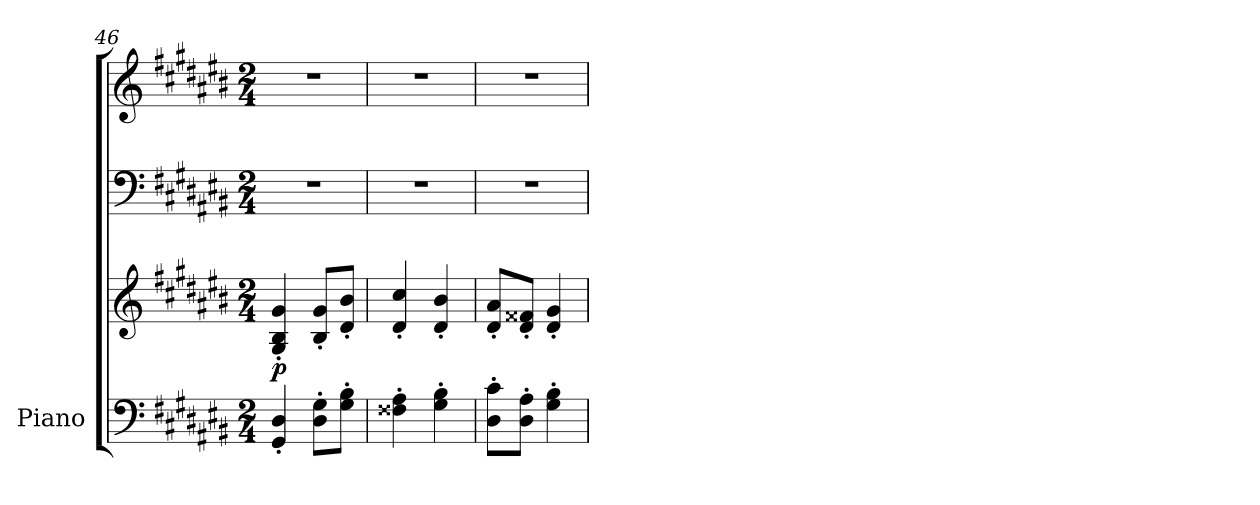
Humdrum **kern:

**kern	**kern	**kern	**kern	**dynam
*part1	*part1	*part1	*part1	*part1
*staff4	*staff3	*staff2	*staff1	*staff1/2/3/4
*I"Piano	*	*	*	*
*I'Pno.	*	*	*	*
*clefF4	*clefG2	*clefF4	*clefG2	*
*k[f#c#g#d#a#e#b#]	*k[f#c#g#d#a#e#b#]	*k[f#c#g#d#a#e#b#]	*k[f#c#g#d#a#e#b#]	*
*M2/4	*M2/4	*M2/4	*M2/4	*
=46	=46	=46	=46	=46
!	!	!	!	!LO:DY:b=3
4GG#/' 4D#/'	4G#/' 4B#/' 4g#/'	2r	2r	p
8D#\' 8G#\'L	8B#/' 8g#/'L	.	.	.
8G#\' 8B#\'J	8d#/' 8b#/'J	.	.	.
=47	=47	=47	=47	=47
4F##X\' 4A#\'	4d#/' 4cc#/'	2r	2r	.
4G#\' 4B#\'	4d#/' 4b#/'	.	.	.
=48	=48	=48	=48	=48
8D#\' 8c#\'L	8d#/' 8a#/'L	2r	2r	.
8D#\' 8A#\'J	8d#/' 8f##X/'J	.	.	.
4G#\' 4B#\'	4d#/' 4g#/'	.	.	.
=	=	=	=	=
*-	*-	*-	*-	*-
